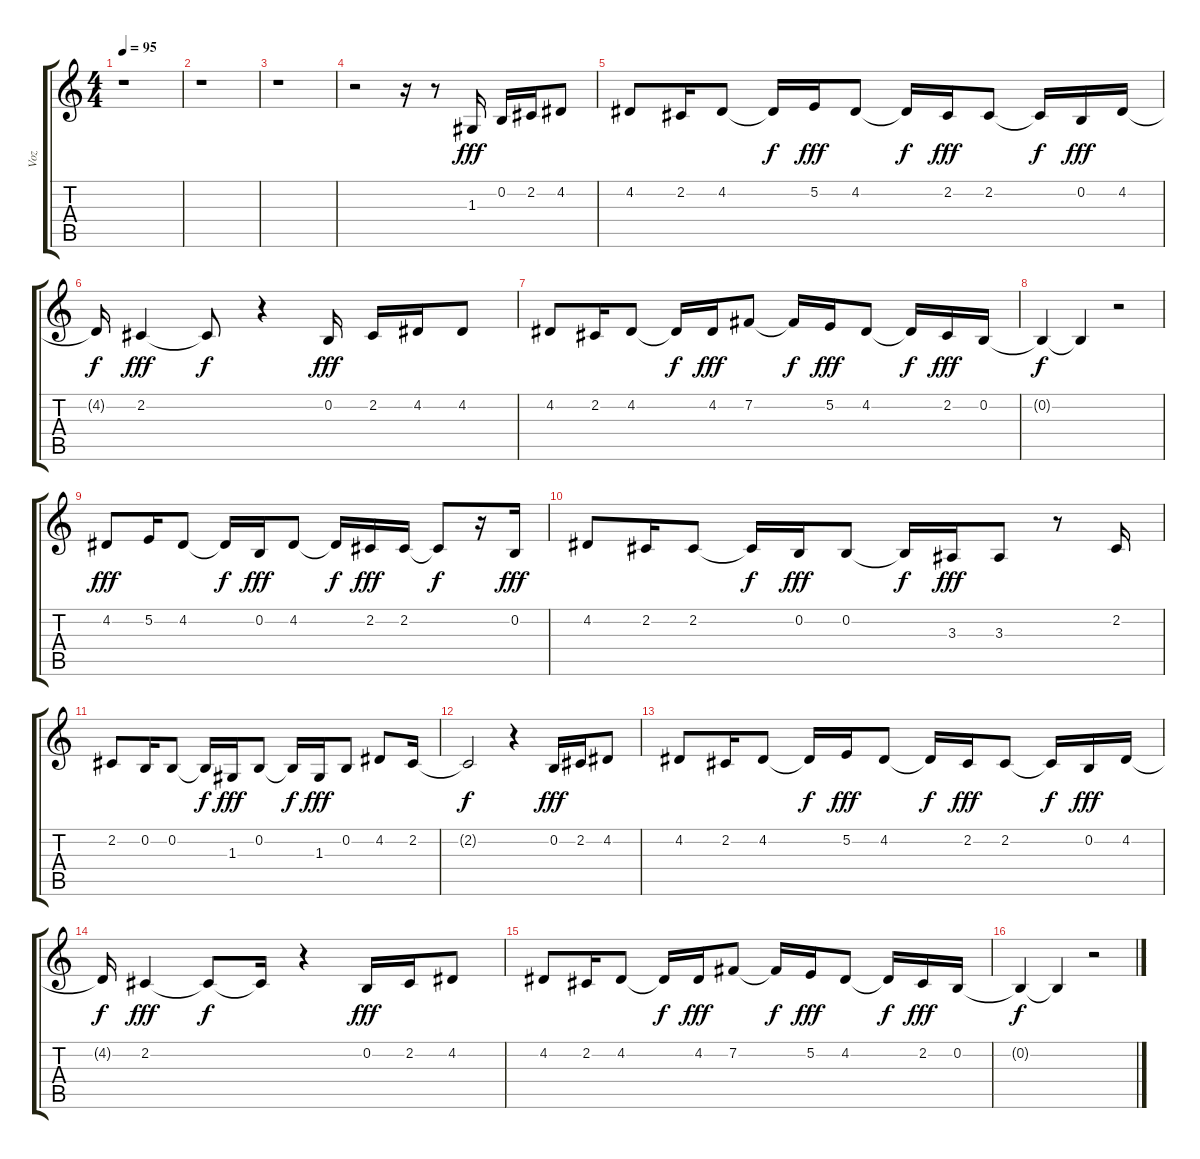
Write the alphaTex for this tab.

\track ("Voz" "Voz") {instrument lead1square}
\staff {score tabs}
\tuning (E4 B3 G3 D3 A2 E2) {hide}
\ts (4 4)
\tempo 95
\clef g2
\ks c
r.1{dy fff instrument lead1square} |
r.1 |
r.1 |
r.2 r.16 r.8 1.3.16 0.2.16 2.2.16 4.2.8 |
4.2.8 2.2.16 4.2.8 4.2{t}.16{dy f} 5.2.16{dy fff} 4.2.8 4.2{t}.16{dy f} 2.2.16{dy fff} 2.2.8 2.2{t}.16{dy f} 0.2.16{dy fff} 4.2.16 |
4.2{t}.16{dy f} 2.2.4{dy fff} 2.2{t}.8{dy f} r.4 0.2.16{dy fff} 2.2.16 4.2.16 4.2.8 |
4.2.8 2.2.16 4.2.8 4.2{t}.16{dy f} 4.2.16{dy fff} 7.2.8 7.2{t}.16{dy f} 5.2.16{dy fff} 4.2.8 4.2{t}.16{dy f} 2.2.16{dy fff} 0.2.16 |
0.2{t}.4{dy f} 0.2{t}.4 r.2 |
4.2.8{dy fff} 5.2.16 4.2.8 4.2{t}.16{dy f} 0.2.16{dy fff} 4.2.8 4.2{t}.16{dy f} 2.2.16{dy fff} 2.2.16 2.2{t}.8{dy f} r.16 0.2.16{dy fff} |
4.2.8 2.2.16 2.2.8 2.2{t}.16{dy f} 0.2.16{dy fff} 0.2.8 0.2{t}.16{dy f} 3.3.16{dy fff} 3.3.8 r.8 2.2.16 |
2.2.8 0.2.16 0.2.8 0.2{t}.16{dy f} 1.3.16{dy fff} 0.2.8 0.2{t}.16{dy f} 1.3.16{dy fff} 0.2.8 4.2.8 2.2.16 |
2.2{t}.2{dy f} r.4 0.2.16{dy fff} 2.2.16 4.2.8 |
4.2.8 2.2.16 4.2.8 4.2{t}.16{dy f} 5.2.16{dy fff} 4.2.8 4.2{t}.16{dy f} 2.2.16{dy fff} 2.2.8 2.2{t}.16{dy f} 0.2.16{dy fff} 4.2.16 |
4.2{t}.16{dy f} 2.2.4{dy fff} 2.2{t}.8{dy f} 2.2{t}.16 r.4 0.2.16{dy fff} 2.2.16 4.2.8 |
4.2.8 2.2.16 4.2.8 4.2{t}.16{dy f} 4.2.16{dy fff} 7.2.8 7.2{t}.16{dy f} 5.2.16{dy fff} 4.2.8 4.2{t}.16{dy f} 2.2.16{dy fff} 0.2.16 |
0.2{t}.4{dy f} 0.2{t}.4 r.2
